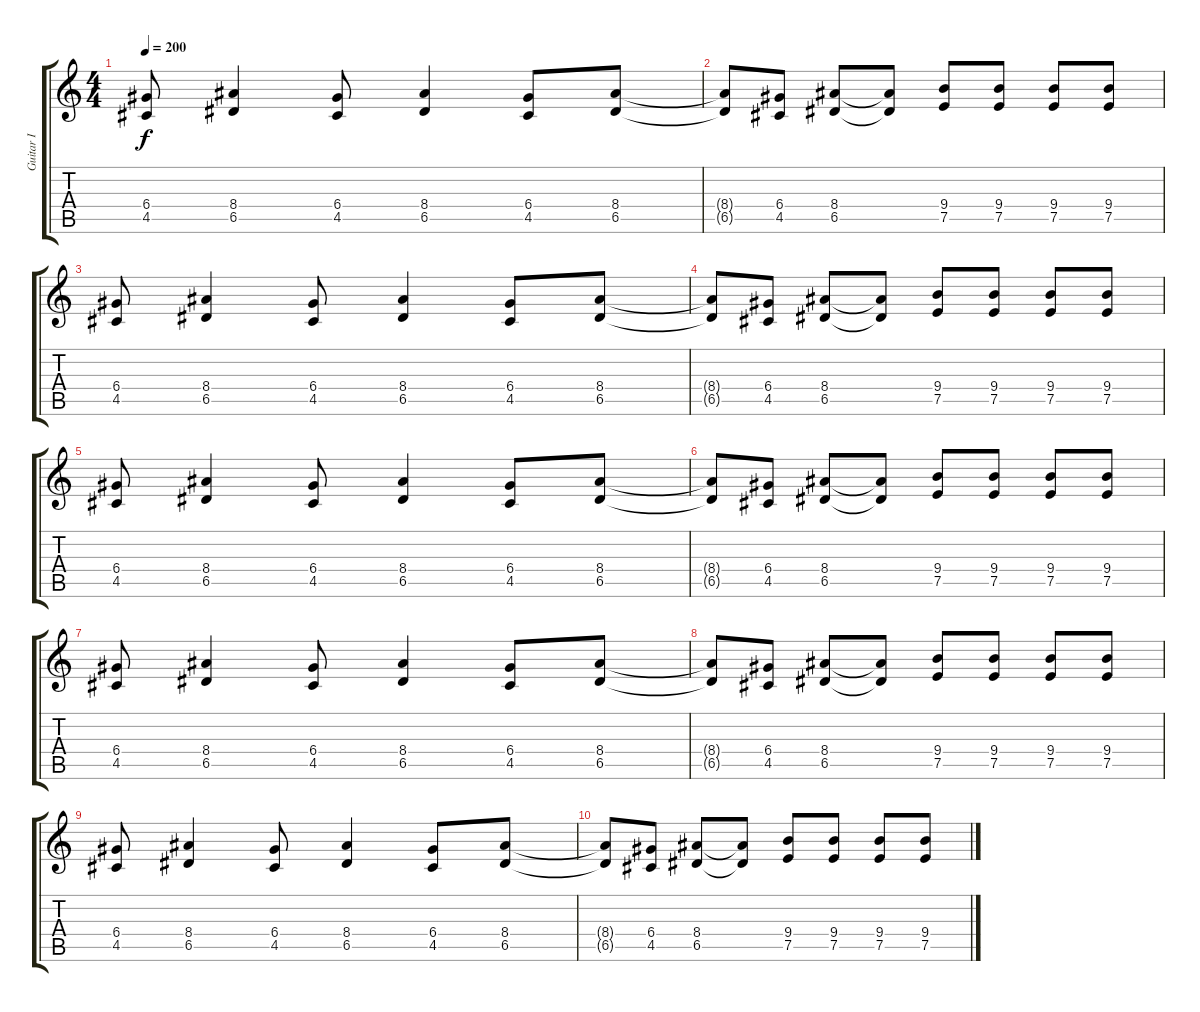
\track ("Guitar I" "Guitar I") {instrument overdrivenguitar}
\staff {score tabs}
\tuning (E4 B3 G3 D3 A2 E2) {hide}
\ts (4 4)
\tempo 200
\clef g2
\ks c
(6.4 4.5).8{dy f} (8.4 6.5).4 (6.4 4.5).8 (8.4 6.5).4 (6.4 4.5).8 (8.4 6.5).8 |
(8.4{t} 6.5{t}).8 (6.4 4.5).8 (8.4 6.5).8 (8.4{t} 6.5{t}).8 (9.4 7.5).8 (9.4 7.5).8 (9.4 7.5).8 (9.4 7.5).8 |
(6.4 4.5).8 (8.4 6.5).4 (6.4 4.5).8 (8.4 6.5).4 (6.4 4.5).8 (8.4 6.5).8 |
(8.4{t} 6.5{t}).8 (6.4 4.5).8 (8.4 6.5).8 (8.4{t} 6.5{t}).8 (9.4 7.5).8 (9.4 7.5).8 (9.4 7.5).8 (9.4 7.5).8 |
(6.4 4.5).8 (8.4 6.5).4 (6.4 4.5).8 (8.4 6.5).4 (6.4 4.5).8 (8.4 6.5).8 |
(8.4{t} 6.5{t}).8 (6.4 4.5).8 (8.4 6.5).8 (8.4{t} 6.5{t}).8 (9.4 7.5).8 (9.4 7.5).8 (9.4 7.5).8 (9.4 7.5).8 |
(6.4 4.5).8 (8.4 6.5).4 (6.4 4.5).8 (8.4 6.5).4 (6.4 4.5).8 (8.4 6.5).8 |
(8.4{t} 6.5{t}).8 (6.4 4.5).8 (8.4 6.5).8 (8.4{t} 6.5{t}).8 (9.4 7.5).8 (9.4 7.5).8 (9.4 7.5).8 (9.4 7.5).8 |
(6.4 4.5).8 (8.4 6.5).4 (6.4 4.5).8 (8.4 6.5).4 (6.4 4.5).8 (8.4 6.5).8 |
(8.4{t} 6.5{t}).8 (6.4 4.5).8 (8.4 6.5).8 (8.4{t} 6.5{t}).8 (9.4 7.5).8 (9.4 7.5).8 (9.4 7.5).8 (9.4 7.5).8
